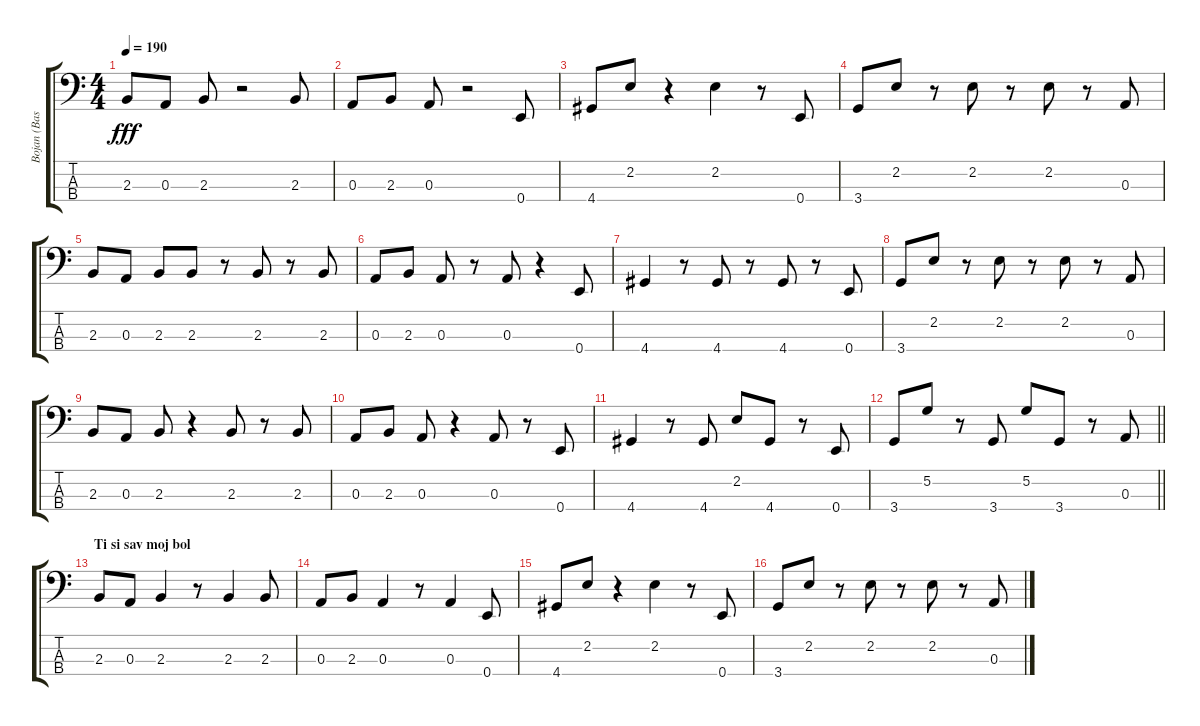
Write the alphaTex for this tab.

\track ("Bojan (Bass)" "Bojan (Bas") {instrument electricbassfinger}
\staff {score tabs}
\tuning (G2 D2 A1 E1) {hide}
\ts (4 4)
\tempo 190
\clef f4
\ks c
2.3.8{dy fff} 0.3.8 2.3.8 r.2 2.3.8 |
0.3.8 2.3.8 0.3.8 r.2 0.4.8 |
4.4.8 2.2.8{volume 16 instrument slapbass2} r.4 2.2.4 r.8 0.4.8{volume 13 instrument electricbassfinger} |
3.4.8 2.2.8{volume 16 instrument slapbass2} r.8 2.2.8 r.8 2.2.8 r.8 0.3.8{volume 13 instrument electricbassfinger} |
2.3.8 0.3.8 2.3.8 2.3.8 r.8 2.3.8 r.8 2.3.8 |
0.3.8 2.3.8 0.3.8 r.8 0.3.8 r.4 0.4.8 |
4.4.4 r.8 4.4.8 r.8 4.4.8 r.8 0.4.8 |
3.4.8 2.2.8{volume 16 instrument slapbass2} r.8 2.2.8 r.8 2.2.8 r.8 0.3.8{volume 13 instrument electricbassfinger} |
2.3.8 0.3.8 2.3.8 r.4 2.3.8 r.8 2.3.8 |
0.3.8 2.3.8 0.3.8 r.4 0.3.8 r.8 0.4.8 |
4.4.4 r.8 4.4.8 2.2.8{volume 16 instrument slapbass2} 4.4.8{volume 13 instrument electricbassfinger} r.8 0.4.8 |
\barLineRight lightlight
3.4.8 5.2.8{volume 16 instrument slapbass2} r.8{volume 13 instrument electricbassfinger} 3.4.8 5.2.8{volume 16 instrument slapbass2} 3.4.8{volume 13 instrument electricbassfinger} r.8 0.3.8 |
\section ("" "Ti si sav moj bol")
2.3.8 0.3.8 2.3.4 r.8 2.3.4 2.3.8 |
0.3.8 2.3.8 0.3.4 r.8 0.3.4 0.4.8 |
4.4.8 2.2.8{volume 16 instrument slapbass2} r.4 2.2.4 r.8 0.4.8{volume 13 instrument electricbassfinger} |
3.4.8 2.2.8{volume 16 instrument slapbass2} r.8 2.2.8 r.8 2.2.8 r.8 0.3.8{volume 13 instrument electricbassfinger}
